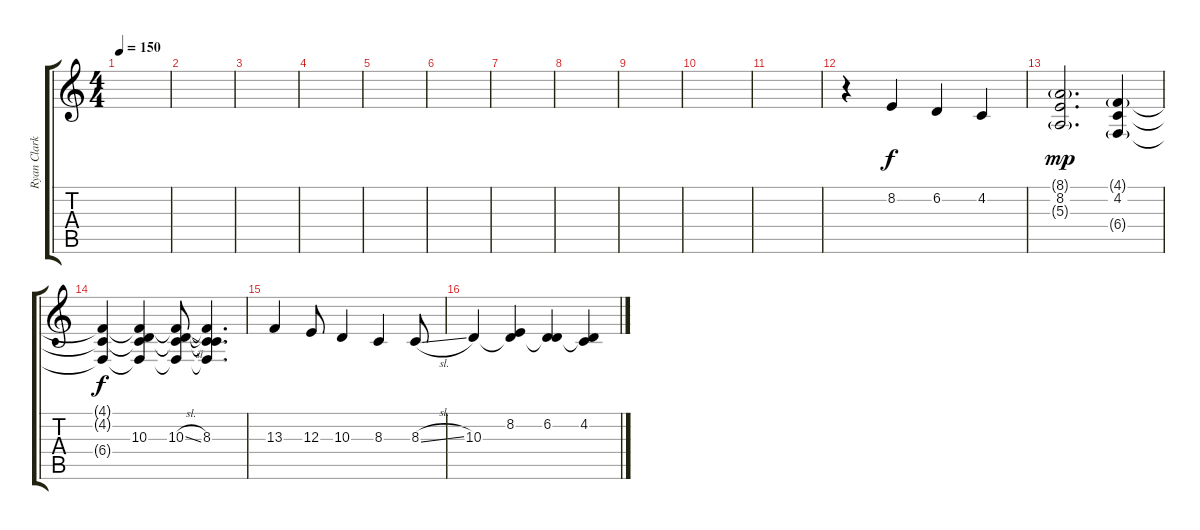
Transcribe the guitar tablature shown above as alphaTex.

\track ("Ryan Clark" "Ryan Clark") {instrument lead2sawtooth}
\staff {score tabs}
\tuning (Db4 Ab3 E3 B2 Gb2 B1) {hide}
\ts (4 4)
\tempo 150
\clef g2
\ks c
|
|
|
|
|
|
|
|
|
|
|
r.4 8.2.4 6.2.4 4.2.4 |
(8.1{g} 8.2 5.3{g}).2{d dy mp} (4.1{g} 4.2 6.4{g}).4 |
(4.1{t} 4.2{t} 6.4{t}).4{dy f} (4.1{t} 4.2{t} 10.3 6.4{t}).4 (4.1{t} 4.2{t} 10.3{sl} 6.4{t}).8 (4.1{t} 4.2{t} 8.3 6.4{t}).4{d} |
13.3.4 12.3.8 10.3.4 8.3.4 8.3{sl}.8 |
10.3.4 (8.2 10.3{t}).4 (6.2 10.3{t}).4 (4.2 10.3{t}).4
